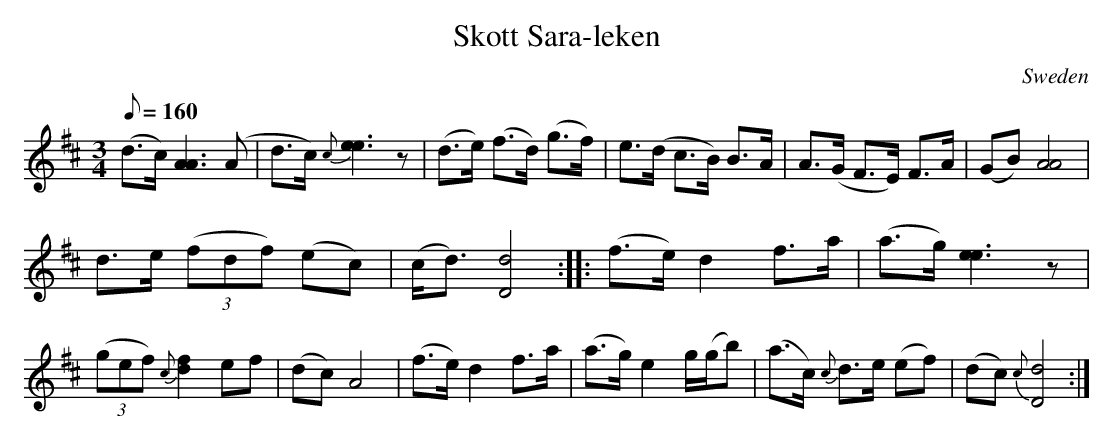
X:1
T:Skott Sara-leken
L:1/8
M:3/4
O:Sweden
Q:160
K:D major
(d>c) [A3A3] (A | d>c) {c}[e3e3]z |\
(d>e) (f>d) (g>f) | e>(d c>B) B>A |\
A>(G F>E) F>A | (GB) [A4A4] |
d>e ((3fdf) (ec) | (c<d) [D4d4] ::\
(f>e) d2 f>a | (a>g) [e3e3]z |
((3gef) {c}[d2f2] ef | (dc) A4 |\
(f>e) d2 f>a | (a>g) e2 g/(g/b) |\
(a>c) {c}d>e (ef) | (dc) {c}[D4d4]:|
